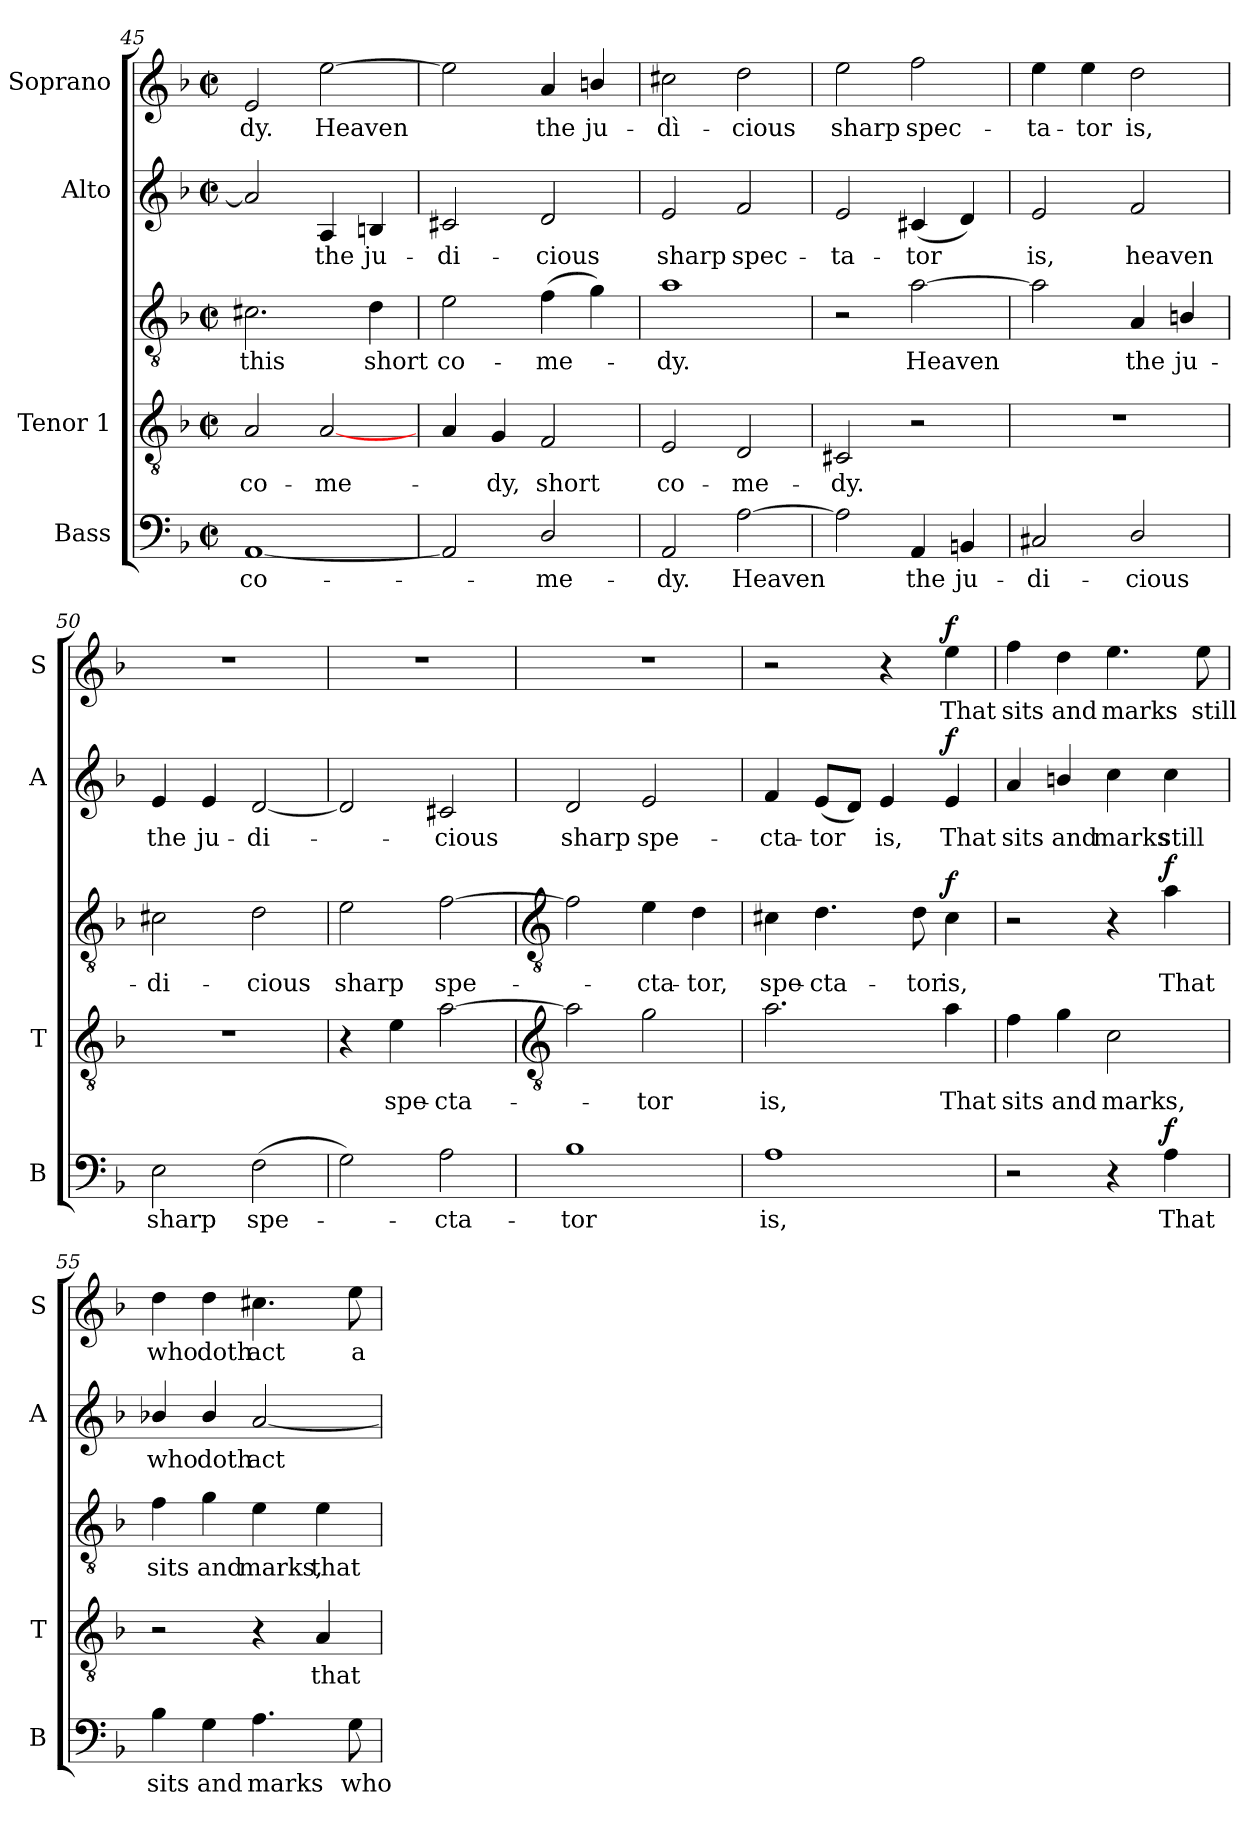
**kern	**text	**dynam	**kern	**text	**kern	**text	**dynam	**kern	**text	**dynam	**kern	**text	**dynam
*part4	*part4	*part4	*part3	*part3	*part3	*part3	*part3	*part2	*part2	*part2	*part1	*part1	*part1
*staff5	*staff5	*staff5	*staff4	*staff4	*staff3	*staff3	*staff3/4	*staff2	*staff2	*staff2	*staff1	*staff1	*staff1
*I"Bass	*	*	*I"Tenor 1	*	*	*	*	*I"Alto	*	*	*I"Soprano	*	*
*I'B	*	*	*I'T	*	*	*	*	*I'A	*	*	*I'S	*	*
!!LO:LB:g=z
*clefF4	*	*	*clefGv2	*	*clefGv2	*	*	*clefG2	*	*	*clefG2	*	*
*k[b-]	*	*	*k[b-]	*	*k[b-]	*	*	*k[b-]	*	*	*k[b-]	*	*
*F:	*	*	*F:	*	*F:	*	*	*F:	*	*	*F:	*	*
*M2/2	*	*	*M2/2	*	*M2/2	*	*	*M2/2	*	*	*M2/2	*	*
*met(c|)	*	*	*met(c|)	*	*met(c|)	*	*	*met(c|)	*	*	*met(c|)	*	*
=45	=45	=45	=45	=45	=45	=45	=45	=45	=45	=45	=45	=45	=45
!	!LO:LY:b	!	!	!LO:LY:b	!	!LO:LY:b	!	!	!	!	!	!LO:LY:b	!
[1AA	co-	.	2A	co-	2.c#X	this	.	2a]	.	.	2e	-dy.	.
!	!	!	!	!LO:LY:b	!	!	!	!	!LO:LY:b	!	!	!LO:LY:b	!
.	.	.	[2A	-me-	.	.	.	4A	the	.	[2ee	Heaven	.
!	!	!	!	!	!	!LO:LY:b	!	!	!LO:LY:b	!	!	!	!
.	.	.	.	.	4d	short	.	4Bn	ju-	.	.	.	.
=46	=46	=46	=46	=46	=46	=46	=46	=46	=46	=46	=46	=46	=46
!	!	!	!	!	!	!LO:LY:b	!	!	!LO:LY:b	!	!	!	!
2AA]	.	.	4A	.	2e	co-	.	2c#X	-di-	.	2ee]	.	.
!	!	!	!	!LO:LY:b	!	!	!	!	!	!	!	!	!
.	.	.	4G	dy,	.	.	.	.	.	.	.	.	.
!	!LO:LY:b	!	!	!LO:LY:b	!	!LO:LY:b	!	!	!LO:LY:b	!	!	!LO:LY:b	!
2D/	me-	.	2F	short	(>4f	-me-	.	2d	-cious	.	4a	the	.
!	!	!	!	!	!	!	!	!	!	!	!	!LO:LY:b	!
.	.	.	.	.	4g)	.	.	.	.	.	4bn/	ju-	.
=47	=47	=47	=47	=47	=47	=47	=47	=47	=47	=47	=47	=47	=47
!	!LO:LY:b	!	!	!LO:LY:b	!	!LO:LY:b	!	!	!LO:LY:b	!	!	!LO:LY:b	!
2AA	-dy.	.	2E	co-	1a	dy.	.	2e	sharp	.	2cc#X	-dì-	.
!	!LO:LY:b	!	!	!LO:LY:b	!	!	!	!	!LO:LY:b	!	!	!LO:LY:b	!
[2A	Heaven	.	2D	-me-	.	.	.	2f	spec-	.	2dd	-cious	.
=48	=48	=48	=48	=48	=48	=48	=48	=48	=48	=48	=48	=48	=48
!	!	!	!	!LO:LY:b	!	!	!	!	!LO:LY:b	!	!	!LO:LY:b	!
2A]	.	.	2C#X	dy.	2r	.	.	2e	-ta-	.	2ee	sharp	.
!	!LO:LY:b	!	!	!	!	!LO:LY:b	!	!	!LO:LY:b	!	!	!LO:LY:b	!
4AA	the	.	2r	.	[2a	-Heaven	.	(<4c#X	-tor	.	2ff	spec-	.
!	!LO:LY:b	!	!	!	!	!	!	!	!	!	!	!	!
4BBn	ju-	.	.	.	.	.	.	4d)	.	.	.	.	.
=49	=49	=49	=49	=49	=49	=49	=49	=49	=49	=49	=49	=49	=49
!	!LO:LY:b	!	!	!	!	!	!	!	!LO:LY:b	!	!	!LO:LY:b	!
2C#X	-di-	.	1r	.	2a]	.	.	2e	is,	.	4ee	-ta-	.
!	!	!	!	!	!	!	!	!	!	!	!	!LO:LY:b	!
.	.	.	.	.	.	.	.	.	.	.	4ee	-tor	.
!	!LO:LY:b	!	!	!	!	!LO:LY:b	!	!	!LO:LY:b	!	!	!LO:LY:b	!
2D/	-cious	.	.	.	4A	the	.	2f	heaven	.	2dd	is,	.
!	!	!	!	!	!	!LO:LY:b	!	!	!	!	!	!	!
.	.	.	.	.	4Bn/	ju-	.	.	.	.	.	.	.
=50	=50	=50	=50	=50	=50	=50	=50	=50	=50	=50	=50	=50	=50
!	!LO:LY:b	!	!	!	!	!LO:LY:b	!	!	!LO:LY:b	!	!	!	!
2E	sharp	.	1r	.	2c#X	-di-	.	4e	the	.	1r	.	.
!	!	!	!	!	!	!	!	!	!LO:LY:b	!	!	!	!
.	.	.	.	.	.	.	.	4e	ju-	.	.	.	.
!	!LO:LY:b	!	!	!	!	!LO:LY:b	!	!	!LO:LY:b	!	!	!	!
(>2F	spe-	.	.	.	2d	-cious	.	[2d	-di-	.	.	.	.
=51	=51	=51	=51	=51	=51	=51	=51	=51	=51	=51	=51	=51	=51
!	!	!	!	!	!	!LO:LY:b	!	!	!	!	!	!	!
2G)	.	.	4r	.	2e	sharp	.	2d]	.	.	1r	.	.
!	!	!	!	!LO:LY:b	!	!	!	!	!	!	!	!	!
.	.	.	4e	spe-	.	.	.	.	.	.	.	.	.
!	!LO:LY:b	!	!	!LO:LY:b	!	!LO:LY:b	!	!	!LO:LY:b	!	!	!	!
2A	cta-	.	[2a	-cta-	[2f	spe-	.	2c#X	cious	.	.	.	.
!!LO:LB:g=z
=52	=52	=52	=52	=52	=52	=52	=52	=52	=52	=52	=52	=52	=52
*	*	*	*clefGv2	*	*clefGv2	*	*	*	*	*	*	*	*
!	!LO:LY:b	!	!	!	!	!	!	!	!LO:LY:b	!	!	!	!
1B-	-tor	.	2a]	.	2f]	.	.	2d	sharp	.	1r	.	.
!	!	!	!	!LO:LY:b	!	!LO:LY:b	!	!	!LO:LY:b	!	!	!	!
.	.	.	2g	tor	4e	cta-	.	2e	spe-	.	.	.	.
!	!	!	!	!	!	!LO:LY:b	!	!	!	!	!	!	!
.	.	.	.	.	4d	-tor,	.	.	.	.	.	.	.
=53	=53	=53	=53	=53	=53	=53	=53	=53	=53	=53	=53	=53	=53
!	!LO:LY:b	!	!	!LO:LY:b	!	!LO:LY:b	!	!	!LO:LY:b	!	!	!	!
1A	is,	.	2.a	is,	4c#X	spe-	.	4f	-cta-	.	2r	.	.
!	!	!	!	!	!	!LO:LY:b	!	!	!LO:LY:b	!	!	!	!
.	.	.	.	.	4.d	-cta-	.	(<8eL	-tor	.	.	.	.
.	.	.	.	.	.	.	.	8dJ)	.	.	.	.	.
!	!	!	!	!	!	!	!	!	!LO:LY:b	!	!	!	!
.	.	.	.	.	.	.	.	4e	is,	.	4r	.	.
!	!	!	!	!	!	!LO:LY:b	!	!	!	!	!	!	!
.	.	.	.	.	8d	-tor	.	.	.	.	.	.	.
!	!	!	!	!LO:LY:b	!	!LO:LY:b	!LO:DY:b=2	!	!LO:LY:b	!LO:DY:b	!	!LO:LY:b	!LO:DY:b
.	.	.	4a	That	4c#	is,	f	4e	That	f	4ee	That	f
=54	=54	=54	=54	=54	=54	=54	=54	=54	=54	=54	=54	=54	=54
!	!	!	!	!LO:LY:b	!	!	!	!	!LO:LY:b	!	!	!LO:LY:b	!
2r	.	.	4f	sits	2r	.	.	4a	sits	.	4ff	sits	.
!	!	!	!	!LO:LY:b	!	!	!	!	!LO:LY:b	!	!	!LO:LY:b	!
.	.	.	4g	and	.	.	.	4bn/	and	.	4dd	and	.
!	!	!	!	!LO:LY:b	!	!	!	!	!LO:LY:b	!	!	!LO:LY:b	!
4r	.	.	2c	marks,	4r	.	.	4cc	marks	.	4.ee	marks	.
!	!LO:LY:b	!LO:DY:b	!	!	!	!LO:LY:b	!LO:DY:b	!	!LO:LY:b	!	!	!	!
4A	That	f	.	.	4a	That	f	4cc	still	.	.	.	.
!	!	!	!	!	!	!	!	!	!	!	!	!LO:LY:b	!
.	.	.	.	.	.	.	.	.	.	.	8ee	still	.
=55	=55	=55	=55	=55	=55	=55	=55	=55	=55	=55	=55	=55	=55
!	!LO:LY:b	!	!	!	!	!LO:LY:b	!	!	!LO:LY:b	!	!	!LO:LY:b	!
4B-	sits	.	2r	.	4f	sits	.	4b-X/	who	.	4dd	who	.
!	!LO:LY:b	!	!	!	!	!LO:LY:b	!	!	!LO:LY:b	!	!	!LO:LY:b	!
4G	and	.	.	.	4g	and	.	4b-/	doth	.	4dd	doth	.
!	!LO:LY:b	!	!	!	!	!LO:LY:b	!	!	!LO:LY:b	!	!	!LO:LY:b	!
4.A	marks	.	4r	.	4e	marks,	.	[2a	act	.	4.cc#X	act	.
!	!	!	!	!LO:LY:b	!	!LO:LY:b	!	!	!	!	!	!	!
.	.	.	4A	that	4e	that	.	.	.	.	.	.	.
!	!LO:LY:b	!	!	!	!	!	!	!	!	!	!	!LO:LY:b	!
8G	who	.	.	.	.	.	.	.	.	.	8ee	a-	.
=	=	=	=	=	=	=	=	=	=	=	=	=	=
*-	*-	*-	*-	*-	*-	*-	*-	*-	*-	*-	*-	*-	*-
